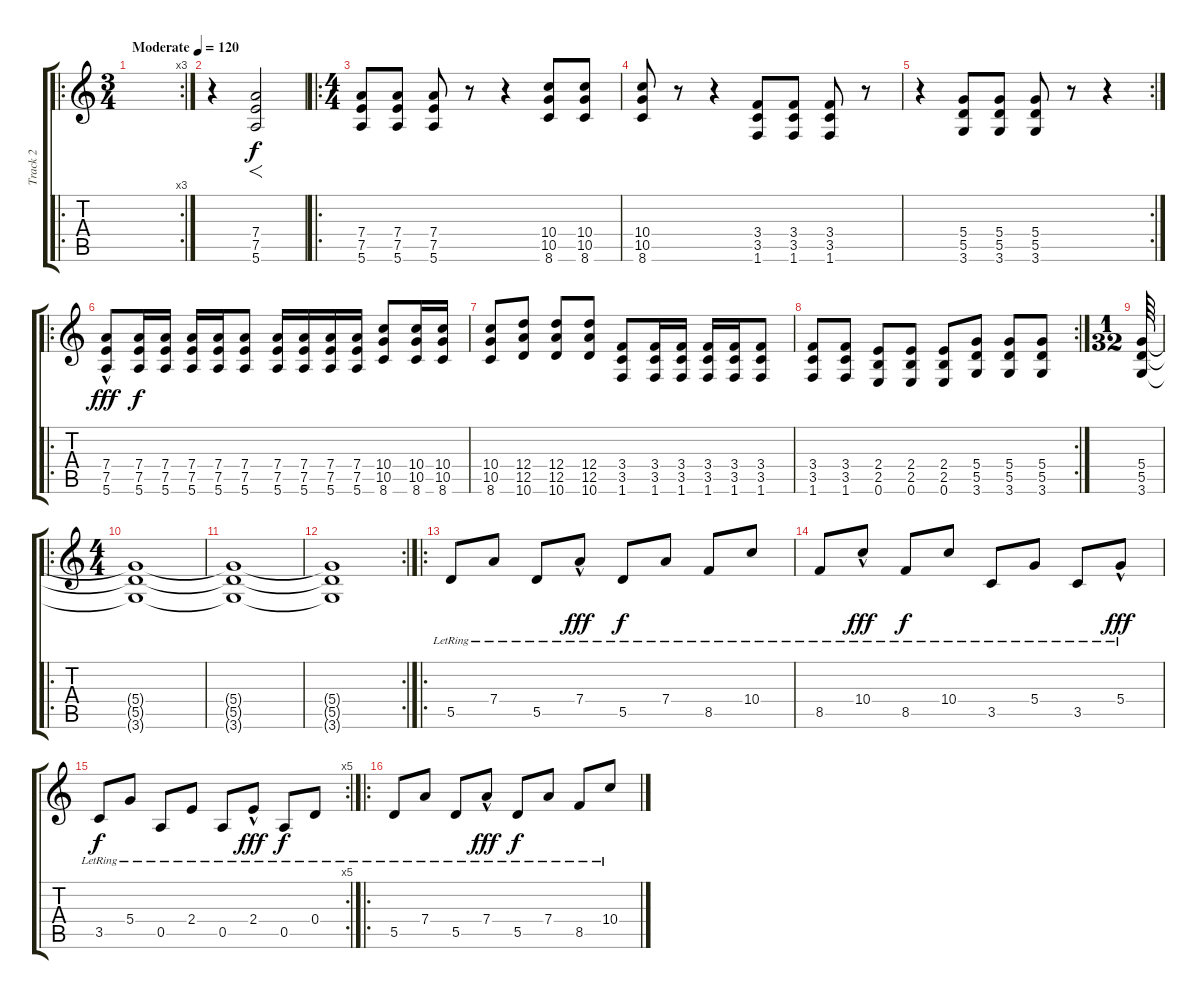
\track ("Track 2" "Track 2") {instrument electricguitarclean}
\staff {score tabs}
\tuning (E4 B3 G3 D3 A2 E2) {hide}
\ro
\rc 3
\ts (3 4)
\tempo (120 "Moderate")
\clef g2
\ks c
|
r.4 (7.4 7.5 5.6).2{f} |
\ro
\ts (4 4)
(7.4 7.5 5.6).8 (7.4 7.5 5.6).8 (7.4 7.5 5.6).8 r.8 r.4 (10.4 10.5 8.6).8 (10.4 10.5 8.6).8 |
(10.4 10.5 8.6).8 r.8 r.4 (3.4 3.5 1.6).8 (3.4 3.5 1.6).8 (3.4 3.5 1.6).8 r.8 |
\rc 2
r.4 (5.4 5.5 3.6).8 (5.4 5.5 3.6).8 (5.4 5.5 3.6).8 r.8 r.4 |
\ro
(7.4 7.5 5.6{hac}).8{dy fff} (7.4 7.5 5.6).16{dy f} (7.4 7.5 5.6).16 (7.4 7.5 5.6).16 (7.4 7.5 5.6).16 (7.4 7.5 5.6).8 (7.4 7.5 5.6).16 (7.4 7.5 5.6).16 (7.4 7.5 5.6).16 (7.4 7.5 5.6).16 (10.4 10.5 8.6).8 (10.4 10.5 8.6).16 (10.4 10.5 8.6).16 |
(10.4 10.5 8.6).8 (12.4 12.5 10.6).8 (12.4 12.5 10.6).8 (12.4 12.5 10.6).8 (3.4 3.5 1.6).8 (3.4 3.5 1.6).16 (3.4 3.5 1.6).16 (3.4 3.5 1.6).16 (3.4 3.5 1.6).16 (3.4 3.5 1.6).8 |
\rc 2
(3.4 3.5 1.6).8 (3.4 3.5 1.6).8 (2.4 2.5 0.6).8 (2.4 2.5 0.6).8 (2.4 2.5 0.6).8 (5.4 5.5 3.6).8 (5.4 5.5 3.6).8 (5.4 5.5 3.6).8 |
\ts (1 32)
(5.4 5.5 3.6).64 |
\ro
\ts (4 4)
(5.4{t} 5.5{t} 3.6{t}).1 |
(5.4{t} 5.5{t} 3.6{t}).1 |
\rc 2
(5.4{t} 5.5{t} 3.6{t}).1 |
\ro
5.5{lr}.8{volume 11 instrument electricguitarclean} 7.4{lr}.8 5.5{lr}.8 7.4{hac lr}.8{dy fff} 5.5{lr}.8{dy f} 7.4{lr}.8 8.5{lr}.8 10.4{lr}.8 |
8.5{lr}.8 10.4{hac lr}.8{dy fff} 8.5{lr}.8{dy f} 10.4{lr}.8 3.5{lr}.8 5.4{lr}.8 3.5{lr}.8 5.4{hac lr}.8{dy fff} |
\rc 5
3.5{lr}.8{dy f} 5.4{lr}.8 0.5{lr}.8 2.4{lr}.8 0.5{lr}.8 2.4{hac lr}.8{dy fff} 0.5{lr}.8{dy f} 0.4{lr}.8 |
\ro
5.5{lr}.8{instrument electricguitarclean} 7.4{lr}.8 5.5{lr}.8 7.4{hac lr}.8{dy fff} 5.5{lr}.8{dy f} 7.4{lr}.8 8.5{lr}.8 10.4{lr}.8
